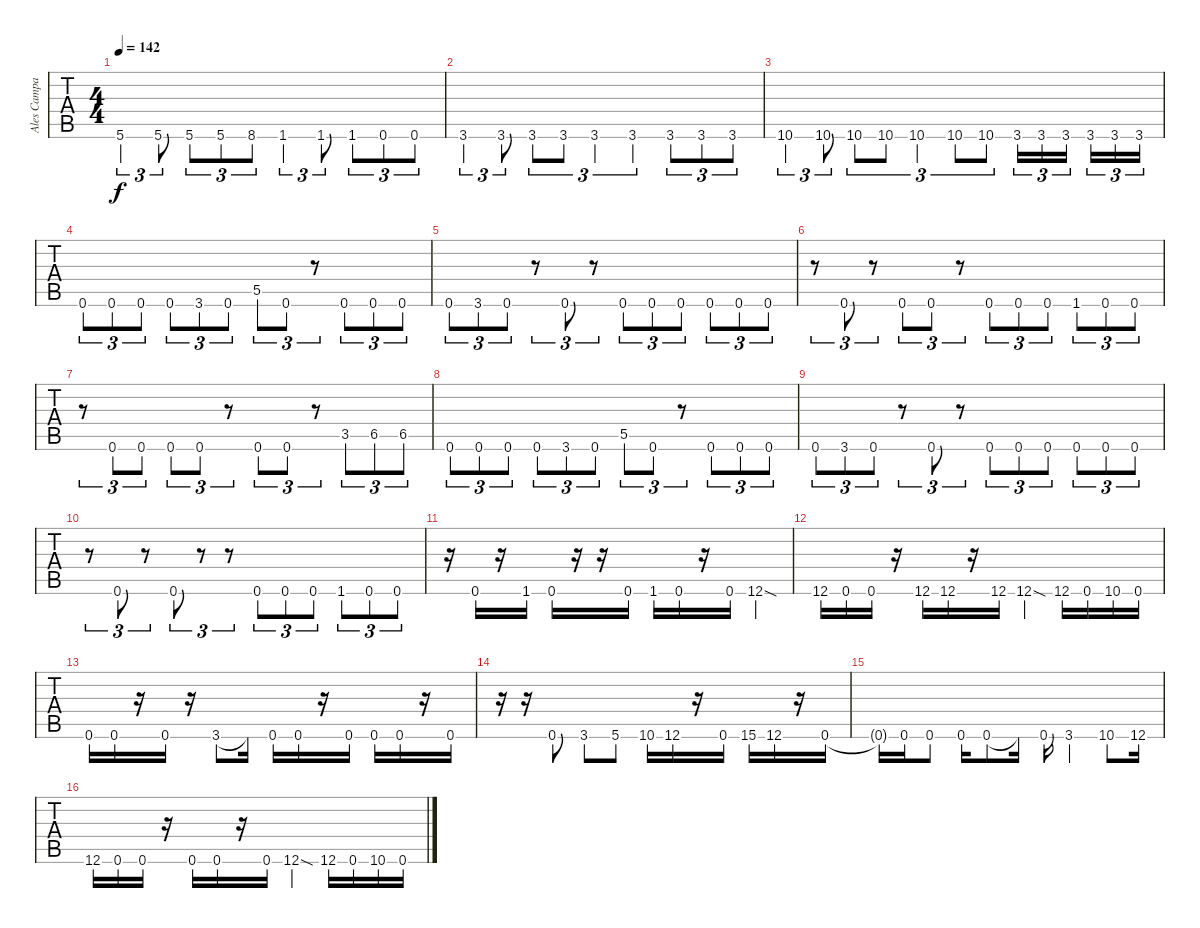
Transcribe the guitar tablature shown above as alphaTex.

\track ("Ales Campanelli" "Ales Campa") {instrument electricbasspick}
\staff {tabs}
\tuning (C3 G2 Eb2 Bb1 F1 Bb0) {hide}
\ts (4 4)
\tempo 142
\clef f4
\ks c
5.6.4{tu (3 2) dy f} 5.6.8{tu (3 2)} 5.6.8{tu (3 2)} 5.6.8{tu (3 2)} 8.6.8{tu (3 2)} 1.6.4{tu (3 2)} 1.6.8{tu (3 2)} 1.6.8{tu (3 2)} 0.6.8{tu (3 2)} 0.6.8{tu (3 2)} |
3.6.4{tu (3 2)} 3.6.8{tu (3 2)} 3.6.8{tu (3 2)} 3.6.8{tu (3 2)} 3.6.4{tu (3 2)} 3.6.4{tu (3 2)} 3.6.8{tu (3 2)} 3.6.8{tu (3 2)} 3.6.8{tu (3 2)} |
10.6.4{tu (3 2)} 10.6.8{tu (3 2)} 10.6.8{tu (3 2)} 10.6.8{tu (3 2)} 10.6.4{tu (3 2)} 10.6.8{tu (3 2)} 10.6.8{tu (3 2)} 3.6.16{tu (3 2)} 3.6.16{tu (3 2)} 3.6.16{tu (3 2) beam splitsecondary} 3.6.16{tu (3 2)} 3.6.16{tu (3 2)} 3.6.16{tu (3 2)} |
0.6.8{tu (3 2)} 0.6.8{tu (3 2)} 0.6.8{tu (3 2)} 0.6.8{tu (3 2)} 3.6.8{tu (3 2)} 0.6.8{tu (3 2)} 5.5.8{tu (3 2)} 0.6.8{tu (3 2)} r.8{tu (3 2)} 0.6.8{tu (3 2)} 0.6.8{tu (3 2)} 0.6.8{tu (3 2)} |
0.6.8{tu (3 2)} 3.6.8{tu (3 2)} 0.6.8{tu (3 2)} r.8{tu (3 2)} 0.6.8{tu (3 2)} r.8{tu (3 2)} 0.6.8{tu (3 2)} 0.6.8{tu (3 2)} 0.6.8{tu (3 2)} 0.6.8{tu (3 2)} 0.6.8{tu (3 2)} 0.6.8{tu (3 2)} |
r.8{tu (3 2)} 0.6.8{tu (3 2)} r.8{tu (3 2)} 0.6.8{tu (3 2)} 0.6.8{tu (3 2)} r.8{tu (3 2)} 0.6.8{tu (3 2)} 0.6.8{tu (3 2)} 0.6.8{tu (3 2)} 1.6.8{tu (3 2)} 0.6.8{tu (3 2)} 0.6.8{tu (3 2)} |
r.8{tu (3 2)} 0.6.8{tu (3 2)} 0.6.8{tu (3 2)} 0.6.8{tu (3 2)} 0.6.8{tu (3 2)} r.8{tu (3 2)} 0.6.8{tu (3 2)} 0.6.8{tu (3 2)} r.8{tu (3 2)} 3.5.8{tu (3 2)} 6.5.8{tu (3 2)} 6.5.8{tu (3 2)} |
0.6.8{tu (3 2)} 0.6.8{tu (3 2)} 0.6.8{tu (3 2)} 0.6.8{tu (3 2)} 3.6.8{tu (3 2)} 0.6.8{tu (3 2)} 5.5.8{tu (3 2)} 0.6.8{tu (3 2)} r.8{tu (3 2)} 0.6.8{tu (3 2)} 0.6.8{tu (3 2)} 0.6.8{tu (3 2)} |
0.6.8{tu (3 2)} 3.6.8{tu (3 2)} 0.6.8{tu (3 2)} r.8{tu (3 2)} 0.6.8{tu (3 2)} r.8{tu (3 2)} 0.6.8{tu (3 2)} 0.6.8{tu (3 2)} 0.6.8{tu (3 2)} 0.6.8{tu (3 2)} 0.6.8{tu (3 2)} 0.6.8{tu (3 2)} |
r.8{tu (3 2)} 0.6.8{tu (3 2)} r.8{tu (3 2)} 0.6.8{tu (3 2)} r.8{tu (3 2)} r.8{tu (3 2)} 0.6.8{tu (3 2)} 0.6.8{tu (3 2)} 0.6.8{tu (3 2)} 1.6.8{tu (3 2)} 0.6.8{tu (3 2)} 0.6.8{tu (3 2)} |
r.16 0.6.16 r.16 1.6.16 0.6.16 r.16 r.16 0.6.16 1.6.16 0.6.16 r.16 0.6.16 12.6{sod}.4 |
12.6.16 0.6.16 0.6.16 r.16 12.6.16 12.6.16 r.16 12.6.16 12.6{sod}.4 12.6.16 0.6.16 10.6.16 0.6.16 |
0.6.16 0.6.16 r.16 0.6.16 r.16 3.6.8 3.6{t}.16 0.6.16 0.6.16 r.16 0.6.16 0.6.16 0.6.16 r.16 0.6.16 |
r.16 r.16 0.6.8 3.6.8 5.6.8 10.6.16 12.6.16 r.16 0.6.16 15.6.16 12.6.16 r.16 0.6.16 |
0.6{t}.16 0.6.16 0.6.8 0.6.16 0.6.8 0.6{t}.16 0.6.16 3.6.4 10.6.8 12.6.16 |
12.6.16 0.6.16 0.6.16 r.16 0.6.16 0.6.16 r.16 0.6.16 12.6{sod}.4 12.6.16 0.6.16 10.6.16 0.6.16
